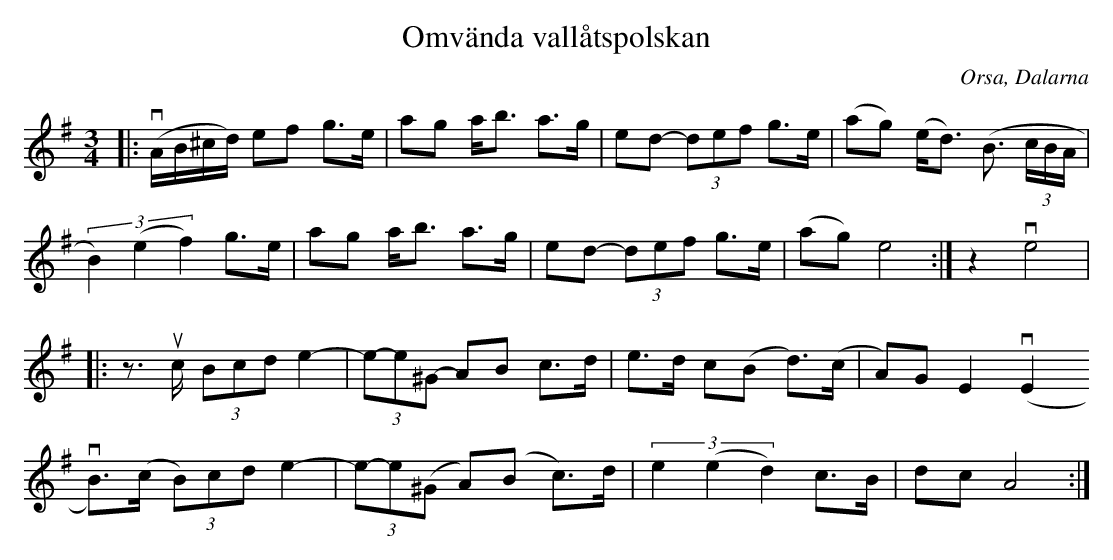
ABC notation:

X:1
T:Omvända vallåtspolskan
O:Orsa, Dalarna
M:3/4
L:1/8
K:G
|: v(A/B/^c/d/) ef g>e |ag a<b a>g  |ed- (3def g>e  | (ag) (e<d) (B3/ (3c/B/A/|
(3B2)(e2f2) g>e |ag a<b a>g |ed- (3def g>e | (ag) e4 :| z2 ve4 |
|: z>uc- (3Bcd e2- | (3e-e^G- AB- c>d- | e>d- c(B d)>(c | A)G E2 (vE2
vB)>(c (3B)cd e2- | (3e-e(^G A)(B c)>d | (3e2(e2d2)  c>B  | dc A4 :|
